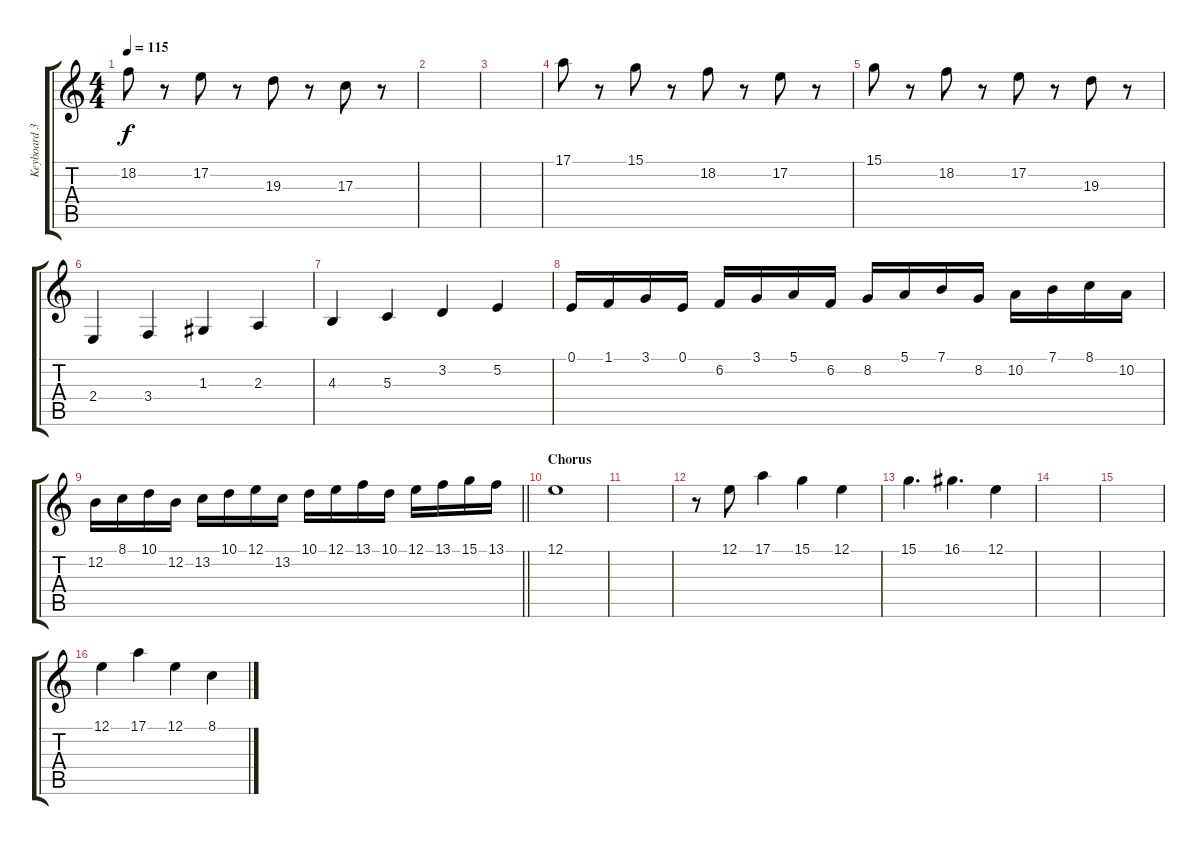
\track ("Keyboard 3" "Keyboard 3") {instrument acousticgrandpiano}
\staff {score tabs}
\tuning (E4 B3 G3 D3 A2 E2) {hide}
\ts (4 4)
\tempo 115
\clef g2
\ks c
18.2.8{dy f} r.8 17.2.8 r.8 19.3.8 r.8 17.3.8 r.8 |
|
|
17.1.8 r.8 15.1.8 r.8 18.2.8 r.8 17.2.8 r.8 |
15.1.8 r.8 18.2.8 r.8 17.2.8 r.8 19.3.8 r.8 |
2.4.4 3.4.4 1.3.4 2.3.4 |
4.3.4 5.3.4 3.2.4 5.2.4 |
0.1.16 1.1.16 3.1.16 0.1.16 6.2.16 3.1.16 5.1.16 6.2.16 8.2.16 5.1.16 7.1.16 8.2.16 10.2.16 7.1.16 8.1.16 10.2.16 |
\barLineRight lightlight
12.2.16 8.1.16 10.1.16 12.2.16 13.2.16 10.1.16 12.1.16 13.2.16 10.1.16 12.1.16 13.1.16 10.1.16 12.1.16 13.1.16 15.1.16 13.1.16 |
\section ("" "Chorus")
12.1.1 |
|
r.8 12.1.8 17.1.4 15.1.4 12.1.4 |
15.1.4{d} 16.1.4{d} 12.1.4 |
|
|
12.1.4 17.1.4 12.1.4 8.1.4
